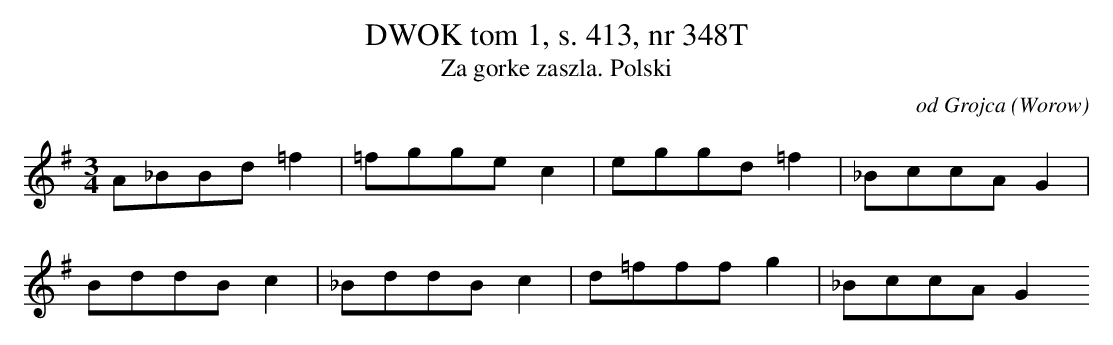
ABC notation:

X:1
T: DWOK tom 1, s. 413, nr 348T
T: Za gorke zaszla. Polski
O: od Grojca (Worow)
M: 3/4
L: 1/8
K: G
A_BBd=f2 | =fggec2 | eggd=f2 | _BccAG2 |
BddBc2 | _BddBc2 | d=fffg2 | _BccAG2
